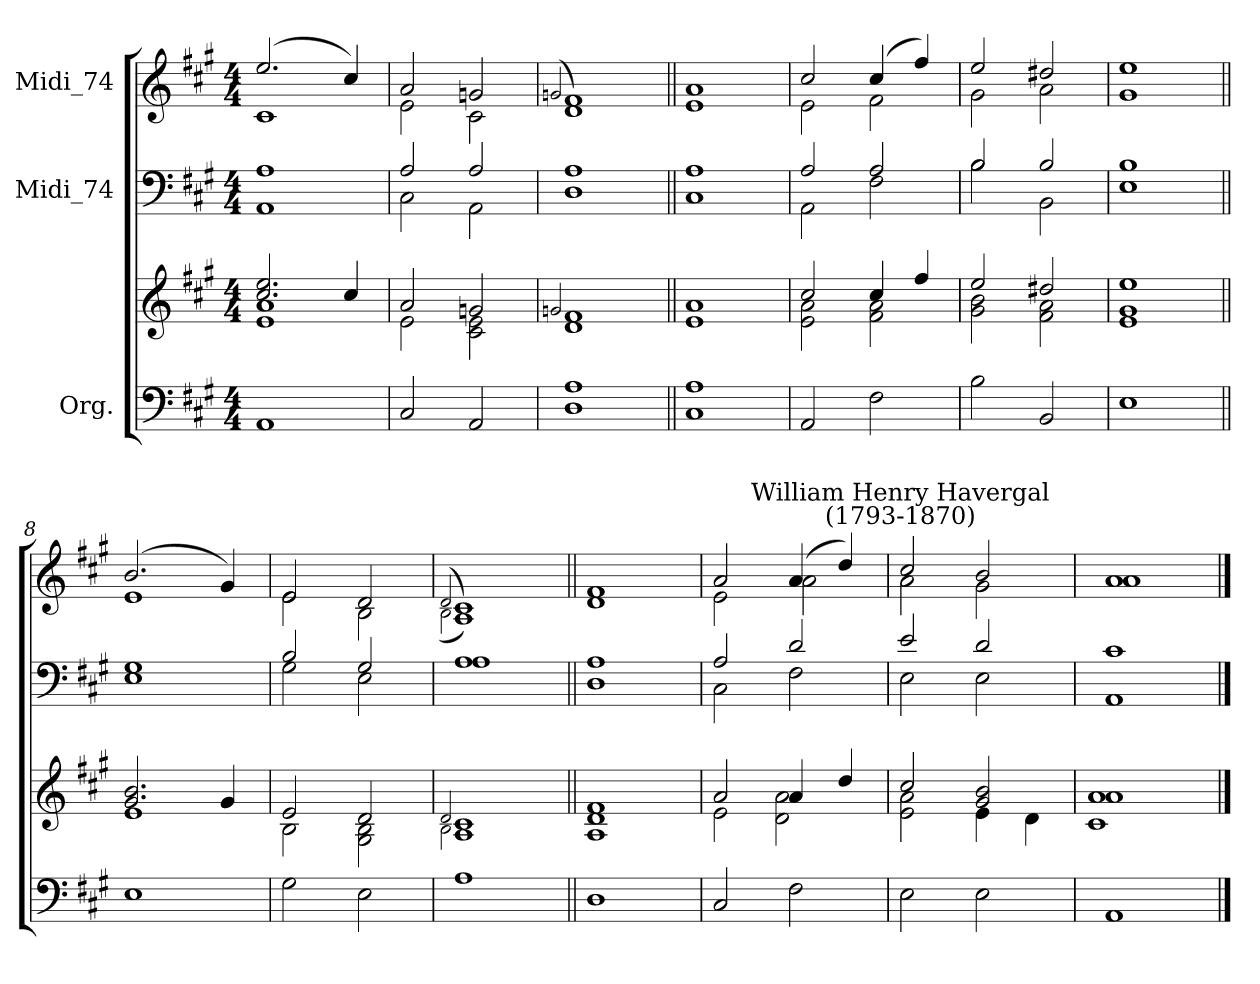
**kern	**kern	**kern	**kern
*part3	*part3	*part2	*part1
*staff4	*staff3	*staff2	*staff1
*I"Org.	*	*I"Midi_74	*I"Midi_74
*clefF4	*clefG2	*clefF4	*clefG2
*k[f#c#g#]	*k[f#c#g#]	*k[f#c#g#]	*k[f#c#g#]
*A:	*A:	*A:	*A:
*M4/4	*M4/4	*M4/4	*M4/4
=1	=1	=1	=1
*	*^	*^	*^
1AA	2.cc#/ 2.ee/	1e\ 1a\	1A/	1AA\	(>2.ee/	1c#\
.	4cc#/	.	.	.	4cc#/)	.
=2	=2	=2	=2	=2	=2	=2
2C#	2a/	2e\	2A/	2C#\	2a/	2e\
2AA	2gn/	2c#\ 2e\	2A/	2AA\	2gn/	2c#\
=3	=3	=3	=3	=3	=3	=3
.	2qqgn/	.	.	.	(>2qqgn/	.
1D 1A	1f#/	1d\	1A/	1D\	1f#/)	1d\
=4||	=4||	=4||	=4||	=4||	=4||	=4||
1C# 1A	1a/	1e\	1A/	1C#\	1a/	1e\
=5	=5	=5	=5	=5	=5	=5
2AA	2cc#/	2e\ 2a\	2A/	2AA\	2cc#/	2e\
2F#	4cc#/	2f#\ 2a\	2A/	2F#\	(4cc#/	2f#\
.	4ff#/	.	.	.	4ff#/)	.
=6	=6	=6	=6	=6	=6	=6
2B	2ee/	2g#\ 2b\	2B/	2B\	2ee/	2g#\
2BB	2dd#X/	2f#\ 2a\	2B/	2BB\	2dd#X/	2a\
=7	=7	=7	=7	=7	=7	=7
1E	1ee/	1e\ 1g#\	1B/	1E\	1ee/	1g#\
=8||	=8||	=8||	=8||	=8||	=8||	=8||
1E	2.g#/ 2.b/	1e\	1G#/	1E\	(>2.b/	1e\
.	4g#/	.	.	.	4g#/)	.
=9	=9	=9	=9	=9	=9	=9
2G#	2e/	2B\	2B/	2G#\	2e/	2e\
2E	2d/	2G#\ 2B\	2G#/	2E\	2d/	2B\
=10	=10	=10	=10	=10	=10	=10
.	2qqd/	2qqB\	.	.	(>2qqd/	(<2qqB\
1A	1c#/	1A\	1A/	1A\	1c#/)	1A\)
=11||	=11||	=11||	=11||	=11||	=11||	=11||
1D	1f#/	1A\ 1d\	1A/	1D\	1f#/	1d\
=12	=12	=12	=12	=12	=12	=12
2C#	2a/	2e\	2A/	2C#\	2a/	2e\
2F#	4a/	2d\ 2a\	2d/	2F#\	(4a/	2a\
.	4dd/	.	.	.	4dd/)	.
=13	=13	=13	=13	=13	=13	=13
!	!	!	!	!	!LO:TX:a:cj:t=William Henry Havergal\n(1793-1870)	!
2E	2cc#/	2e\ 2a\	2e/	2E\	2cc#/	2a\
2E	2g#/ 2b/	4e\	2d/	2E\	2b/	2g#\
.	.	4d\	.	.	.	.
=14	=14	=14	=14	=14	=14	=14
1AA	1a/	1c#\ 1a\	1c#/	1AA\	1a/	1a\
*	*v	*v	*	*	*v	*v
*	*	*v	*v	*
==	==	==	==
*-	*-	*-	*-
